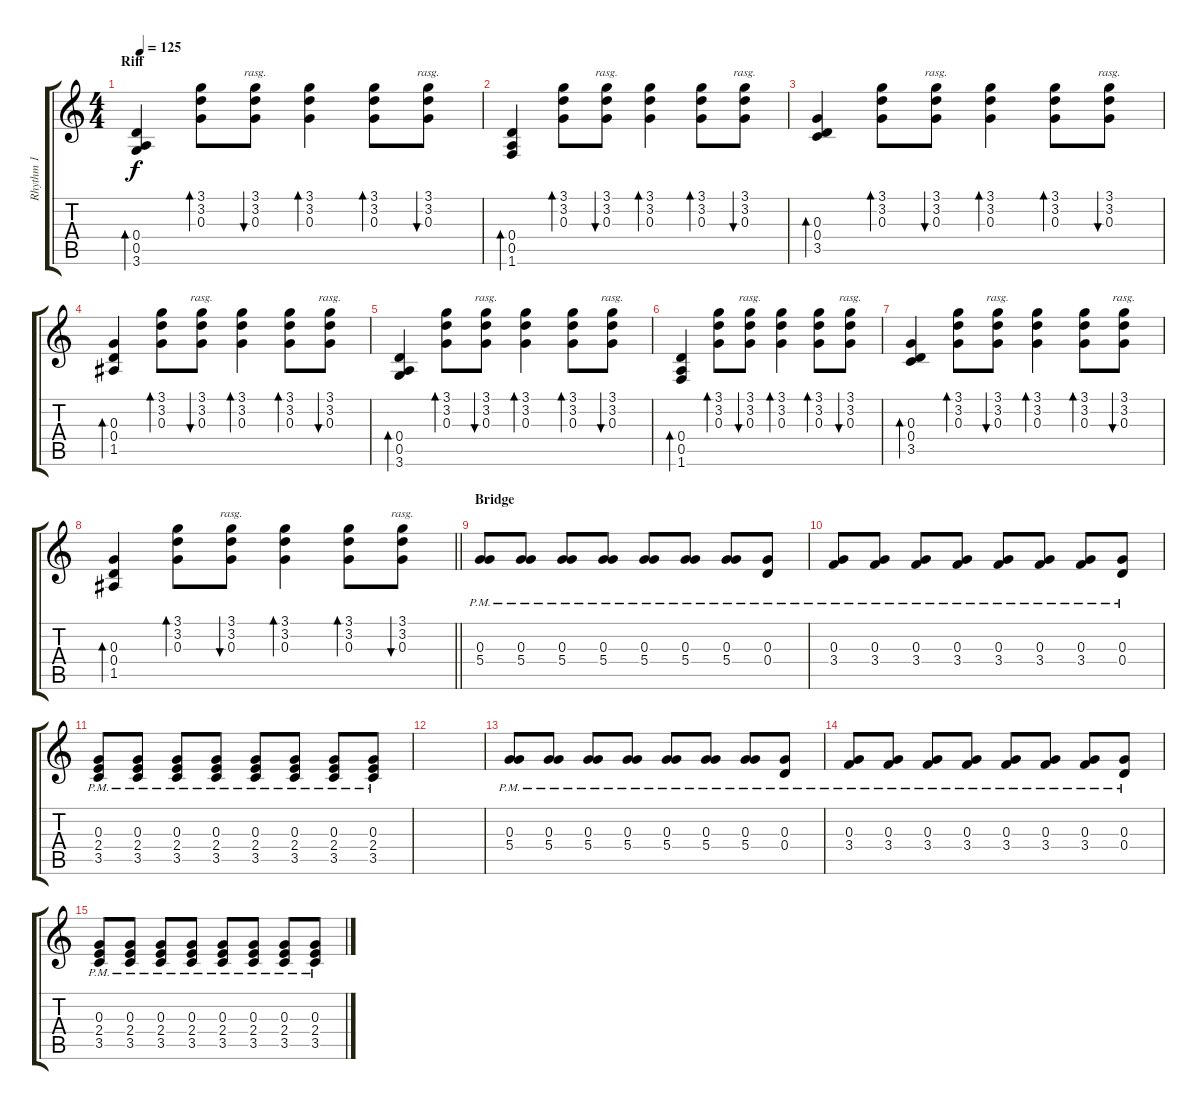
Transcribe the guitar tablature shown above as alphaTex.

\track ("Rhythm 1" "Rhythm 1") {instrument electricguitarclean}
\staff {score tabs}
\tuning (E4 B3 G3 D3 A2 E2) {hide}
\ts (4 4)
\section ("" "Riff")
\tempo 125
\clef g2
\ks c
(0.4 0.5 3.6).4{bd 120 dy f} (3.1 3.2 0.3).8{bd 120} (3.1 3.2 0.3).8{bu 120 rasg ii} (3.1 3.2 0.3).4{bd 120} (3.1 3.2 0.3).8{bd 120} (3.1 3.2 0.3).8{bu 120 rasg ii} |
(0.4 0.5 1.6).4{bd 120} (3.1 3.2 0.3).8{bd 120} (3.1 3.2 0.3).8{bu 120 rasg ii} (3.1 3.2 0.3).4{bd 120} (3.1 3.2 0.3).8{bd 120} (3.1 3.2 0.3).8{bu 120 rasg ii} |
(0.3 0.4 3.5).4{bd 120} (3.1 3.2 0.3).8{bd 120} (3.1 3.2 0.3).8{bu 120 rasg ii} (3.1 3.2 0.3).4{bd 120} (3.1 3.2 0.3).8{bd 120} (3.1 3.2 0.3).8{bu 120 rasg ii} |
(0.3 0.4 1.5).4{bd 120} (3.1 3.2 0.3).8{bd 120} (3.1 3.2 0.3).8{bu 120 rasg ii} (3.1 3.2 0.3).4{bd 120} (3.1 3.2 0.3).8{bd 120} (3.1 3.2 0.3).8{bu 120 rasg ii} |
(0.4 0.5 3.6).4{bd 120} (3.1 3.2 0.3).8{bd 120} (3.1 3.2 0.3).8{bu 120 rasg ii} (3.1 3.2 0.3).4{bd 120} (3.1 3.2 0.3).8{bd 120} (3.1 3.2 0.3).8{bu 120 rasg ii} |
(0.4 0.5 1.6).4{bd 120} (3.1 3.2 0.3).8{bd 120} (3.1 3.2 0.3).8{bu 120 rasg ii} (3.1 3.2 0.3).4{bd 120} (3.1 3.2 0.3).8{bd 120} (3.1 3.2 0.3).8{bu 120 rasg ii} |
(0.3 0.4 3.5).4{bd 120} (3.1 3.2 0.3).8{bd 120} (3.1 3.2 0.3).8{bu 120 rasg ii} (3.1 3.2 0.3).4{bd 120} (3.1 3.2 0.3).8{bd 120} (3.1 3.2 0.3).8{bu 120 rasg ii} |
\barLineRight lightlight
(0.3 0.4 1.5).4{bd 120} (3.1 3.2 0.3).8{bd 120} (3.1 3.2 0.3).8{bu 120 rasg ii} (3.1 3.2 0.3).4{bd 120} (3.1 3.2 0.3).8{bd 120} (3.1 3.2 0.3).8{bu 120 rasg ii} |
\section ("" "Bridge")
(0.3{pm} 5.4{pm}).8 (0.3{pm} 5.4{pm}).8 (0.3{pm} 5.4{pm}).8 (0.3{pm} 5.4{pm}).8 (0.3{pm} 5.4{pm}).8 (0.3{pm} 5.4{pm}).8 (0.3{pm} 5.4{pm}).8 (0.3{pm} 0.4{pm}).8 |
(0.3{pm} 3.4{pm}).8 (0.3{pm} 3.4{pm}).8 (0.3{pm} 3.4{pm}).8 (0.3{pm} 3.4{pm}).8 (0.3{pm} 3.4{pm}).8 (0.3{pm} 3.4{pm}).8 (0.3{pm} 3.4{pm}).8 (0.3{pm} 0.4{pm}).8 |
(0.3{pm} 2.4{pm} 3.5{pm}).8 (0.3{pm} 2.4{pm} 3.5{pm}).8 (0.3{pm} 2.4{pm} 3.5{pm}).8 (0.3{pm} 2.4{pm} 3.5{pm}).8 (0.3{pm} 2.4{pm} 3.5{pm}).8 (0.3{pm} 2.4{pm} 3.5{pm}).8 (0.3{pm} 2.4{pm} 3.5{pm}).8 (0.3{pm} 2.4{pm} 3.5{pm}).8 |
|
(0.3{pm} 5.4{pm}).8 (0.3{pm} 5.4{pm}).8 (0.3{pm} 5.4{pm}).8 (0.3{pm} 5.4{pm}).8 (0.3{pm} 5.4{pm}).8 (0.3{pm} 5.4{pm}).8 (0.3{pm} 5.4{pm}).8 (0.3{pm} 0.4{pm}).8 |
(0.3{pm} 3.4{pm}).8 (0.3{pm} 3.4{pm}).8 (0.3{pm} 3.4{pm}).8 (0.3{pm} 3.4{pm}).8 (0.3{pm} 3.4{pm}).8 (0.3{pm} 3.4{pm}).8 (0.3{pm} 3.4{pm}).8 (0.3{pm} 0.4{pm}).8 |
(0.3{pm} 2.4{pm} 3.5{pm}).8 (0.3{pm} 2.4{pm} 3.5{pm}).8 (0.3{pm} 2.4{pm} 3.5{pm}).8 (0.3{pm} 2.4{pm} 3.5{pm}).8 (0.3{pm} 2.4{pm} 3.5{pm}).8 (0.3{pm} 2.4{pm} 3.5{pm}).8 (0.3{pm} 2.4{pm} 3.5{pm}).8 (0.3{pm} 2.4{pm} 3.5{pm}).8
